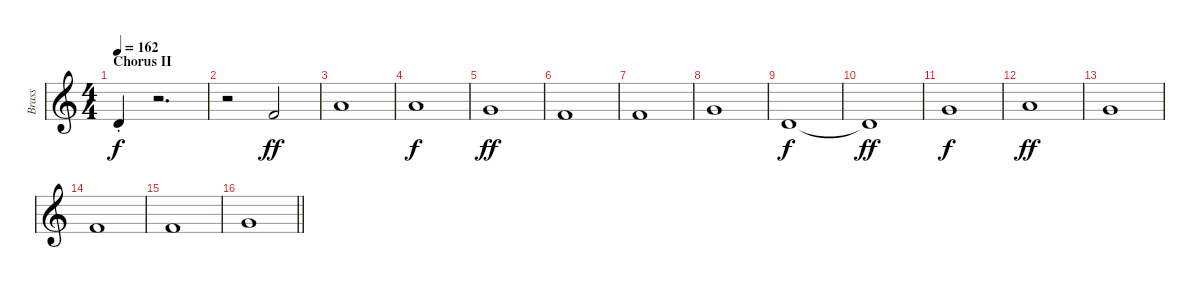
\track ("Brass" "Brass") {instrument frenchhorn}
\staff {score}
\tuning (E4 B3 G3 D3 A2 E2) {hide}
\ts (4 4)
\section ("" "Chorus II")
\tempo 162
\clef g2
\ks c
7.3{st}.4{dy f} r.2{d} |
r.2 6.2.2{dy ff} |
5.1.1 |
5.1.1{dy f} |
8.2.1{dy ff} |
6.2.1 |
6.2.1 |
8.2.1 |
7.3.1{dy f} |
7.3{t}.1{dy ff} |
8.2.1{dy f} |
10.2.1{dy ff} |
8.2.1 |
6.2.1 |
6.2.1 |
\barLineRight lightlight
8.2.1
